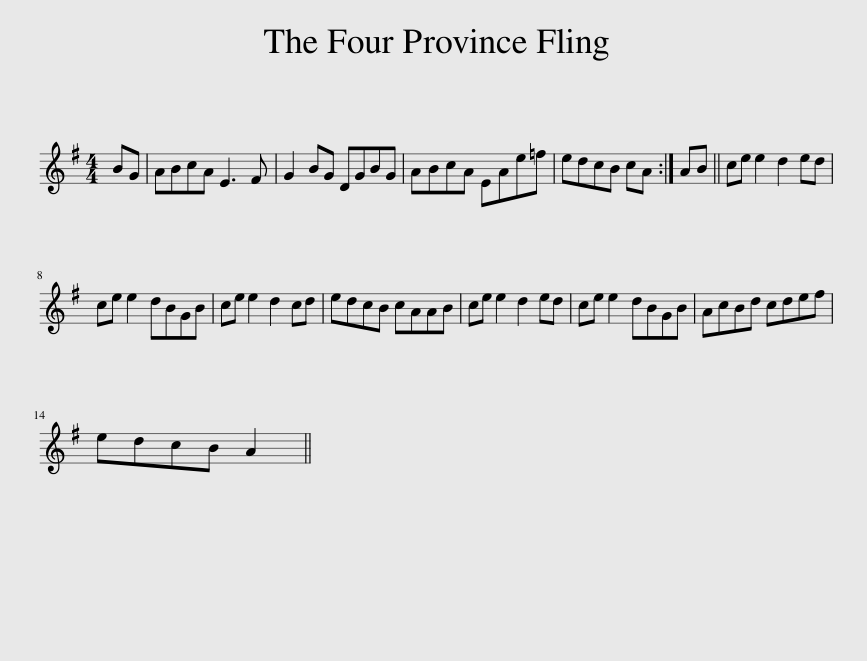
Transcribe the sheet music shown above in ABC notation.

X:1
L:1/8
M:4/4
I:linebreak $
K:G
V:1 treble
V:1
 BG | ABcA E3 F | G2 BG DGBG | ABcA EAe=f | edcB cA :| %5
 AB || ce e2 d2 ed |$ ce e2 dBGB | ce e2 d2 cd | edcB cAAB | %10
 ce e2 d2 ed | ce e2 dBGB | AcBd cdef |$ edcB A2 || %14
